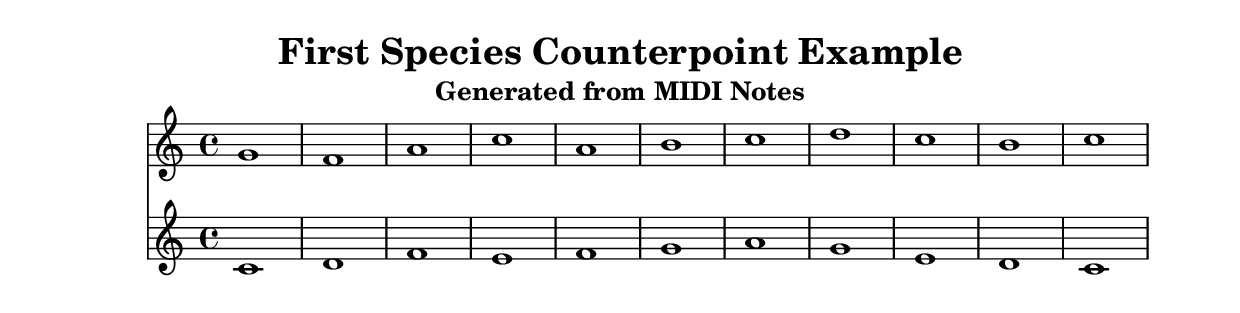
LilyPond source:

\version "2.24.4"
\header {
  title = "First Species Counterpoint Example"
  subtitle = "Generated from MIDI Notes"
}

\score {
  <<
    \new Staff = "Counterpoint" <<
      \clef treble
      \key c \major
      \time 4/4
      \fixed c' { 
        g1 | f1 | a1 | c'1 | a1 | b1 | c'1 | d'1 | c'1 | b1 | c'1
      }
    >>
    \new Staff = "CantusFirmus" <<
      \clef treble
      \key c \major
      \time 4/4
      \fixed c' { 
        c1 | d1 | f1 | e1 | f1 | g1 | a1 | g1 | e1 | d1 | c1
      }
    >>
  >>
  \layout { }
  \midi { \tempo 1 = 80 }
}
